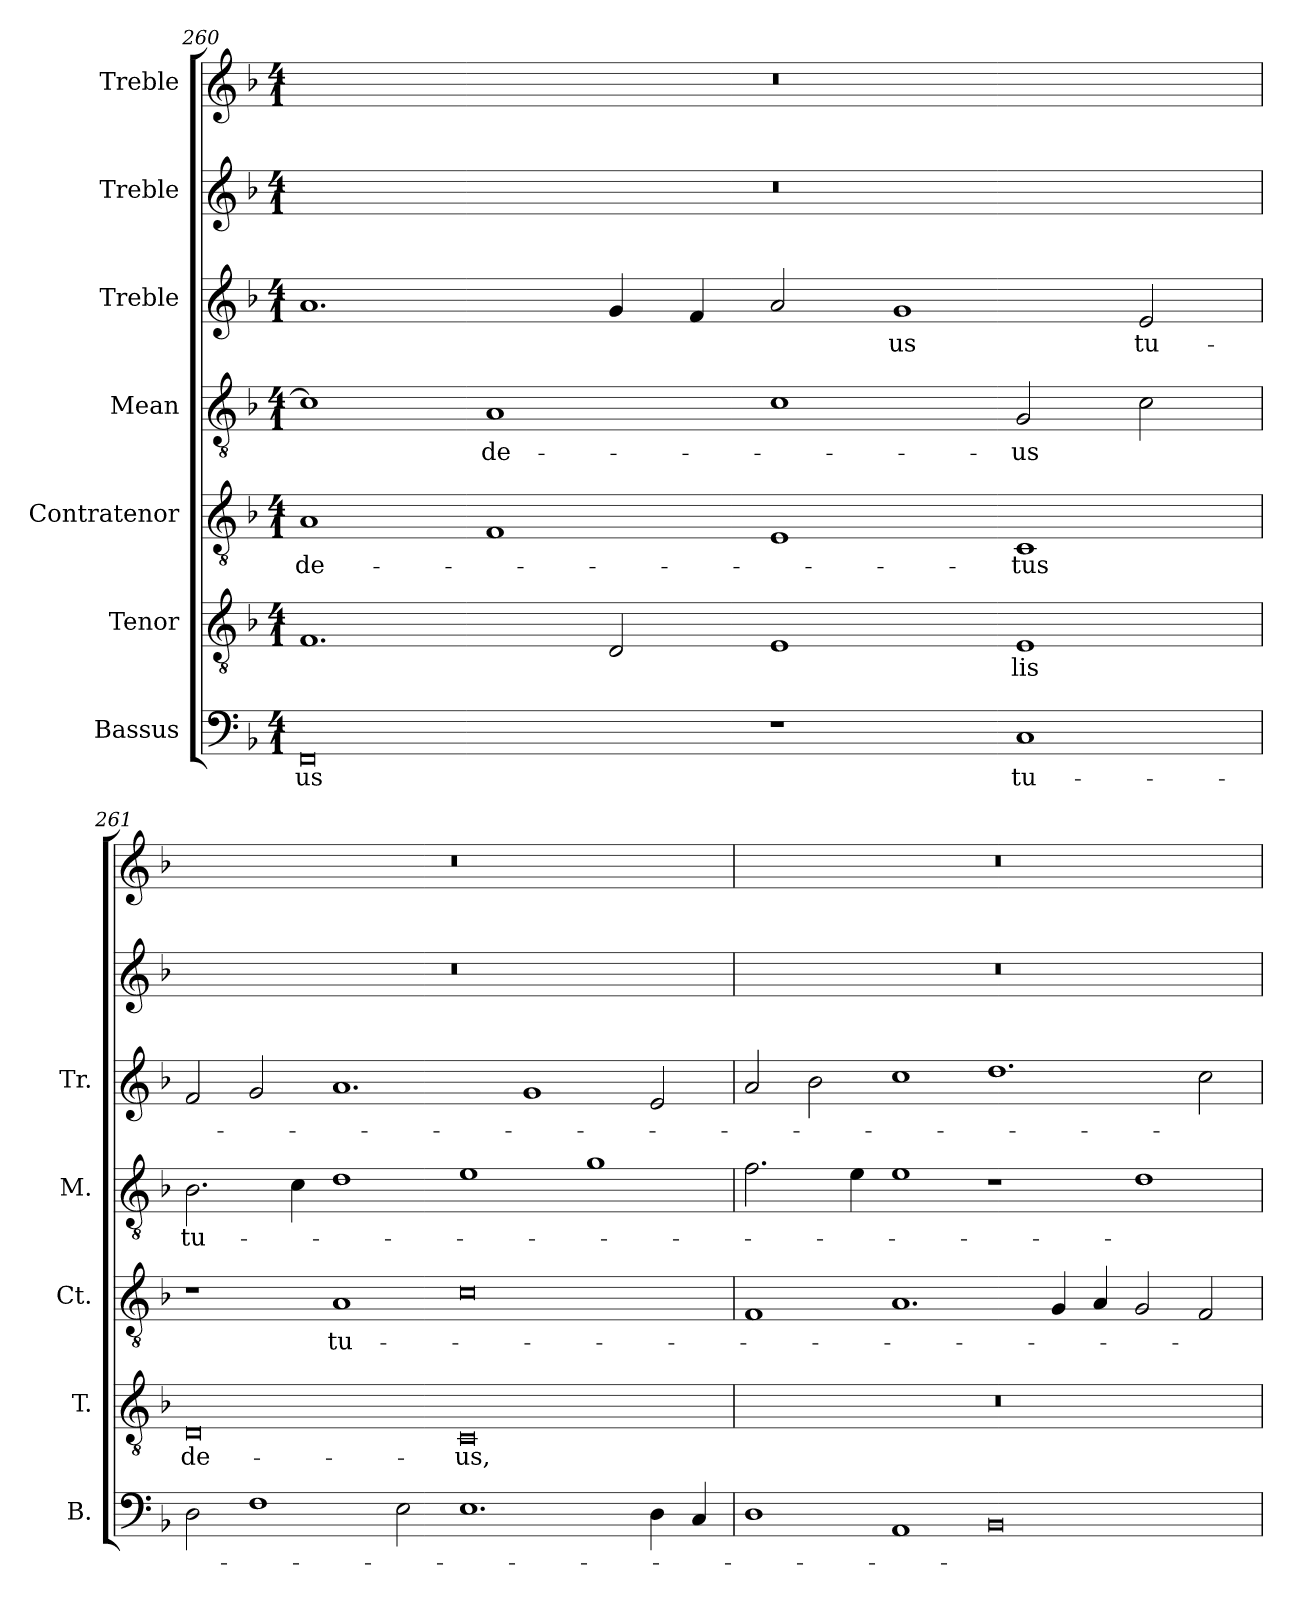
**kern	**text	**kern	**text	**kern	**text	**kern	**text	**kern	**text	**kern	**kern
*part7	*part7	*part6	*part6	*part5	*part5	*part4	*part4	*part3	*part3	*part2	*part1
*staff7	*staff7	*staff6	*staff6	*staff5	*staff5	*staff4	*staff4	*staff3	*staff3	*staff2	*staff1
*I"Bassus	*	*I"Tenor	*	*I"Contratenor	*	*I"Mean	*	*I"Treble	*	*I"Treble	*I"Treble
*I'B.	*	*I'T.	*	*I'Ct.	*	*I'M.	*	*I'Tr.	*	*	*
!!LO:PB:g=z
*clefF4	*	*clefGv2	*	*clefGv2	*	*clefGv2	*	*clefG2	*	*clefG2	*clefG2
*	*	*ITrd7c12	*	*ITrd7c12	*	*ITrd7c12	*	*	*	*	*
*k[b-]	*	*k[b-]	*	*k[b-]	*	*k[b-]	*	*k[b-]	*	*k[b-]	*k[b-]
*F:	*	*F:	*	*F:	*	*F:	*	*F:	*	*F:	*F:
*M4/1	*	*M4/1	*	*M4/1	*	*M4/1	*	*M4/1	*	*M4/1	*M4/1
=260	=260	=260	=260	=260	=260	=260	=260	=260	=260	=260	=260
!	!LO:LY:b:color=#000000	!	!	!	!	!	!	!	!	!	!
!	!	!	!	!	!LO:LY:b:color=#000000	!	!	!	!	!LO:N:vis=1	!LO:N:vis=1
0FFi	-us	1.FFi	.	1AAi	de-	1Ci]	.	1.ai	.	00r	00r
!	!	!	!	!	!	!	!LO:LY:b:color=#000000	!	!	!	!
.	.	.	.	1FFi	.	1AAi	de-	.	.	.	.
.	.	2DDi/	.	.	.	.	.	4gi/	.	.	.
.	.	.	.	.	.	.	.	4fi/	.	.	.
1r	.	1EEi	.	1EEi	.	1Ci	.	2ai/	.	.	.
!	!	!	!	!	!	!	!	!	!LO:LY:b:color=#000000	!	!
.	.	.	.	.	.	.	.	1gi	-us	.	.
!	!LO:LY:b:color=#000000	!	!	!	!	!	!	!	!	!	!
!	!	!	!LO:LY:b:color=#000000	!	!	!	!	!	!	!	!
!	!	!	!	!	!LO:LY:b:color=#000000	!	!	!	!	!	!
!	!	!	!	!	!	!	!LO:LY:b:color=#000000	!	!	!	!
1Ci	tu-	1EEi	-lis	1CCi	-tus	2GGi/	-us	.	.	.	.
!	!	!	!	!	!	!	!	!	!LO:LY:b:color=#000000	!	!
.	.	.	.	.	.	2Ci\	.	2ei/	tu-	.	.
=261`	=261`	=261`	=261`	=261`	=261`	=261`	=261`	=261`	=261`	=261`	=261`
!	!	!	!LO:LY:b:color=#000000	!	!	!	!	!	!	!	!
!	!	!	!	!	!	!	!LO:LY:b:color=#000000	!	!	!LO:N:vis=1	!LO:N:vis=1
2Di\	.	0DDi	de-	1r	.	2.BB-i\	tu-	2fi/	.	00r	00r
1Fi	.	.	.	.	.	.	.	2gi/	.	.	.
.	.	.	.	.	.	4Ci\	.	.	.	.	.
!	!	!	!	!	!LO:LY:b:color=#000000	!	!	!	!	!	!
.	.	.	.	1AAi	tu-	1Di	.	1.ai	.	.	.
2Ei\	.	.	.	.	.	.	.	.	.	.	.
!	!	!	!LO:LY:b:color=#000000	!	!	!	!	!	!	!	!
1.Ei	.	0CCi	-us,	0Ci	.	1Ei	.	.	.	.	.
.	.	.	.	.	.	.	.	1gi	.	.	.
.	.	.	.	.	.	1Gi	.	.	.	.	.
4Di\	.	.	.	.	.	.	.	2ei/	.	.	.
4Ci/	.	.	.	.	.	.	.	.	.	.	.
=262`	=262`	=262`	=262`	=262`	=262`	=262`	=262`	=262`	=262`	=262`	=262`
!	!	!LO:N:vis=1	!	!	!	!	!	!	!	!LO:N:vis=1	!LO:N:vis=1
1Di	.	00r	.	1FFi	.	2.Fi\	.	2ai/	.	00r	00r
.	.	.	.	.	.	.	.	2b-i\	.	.	.
.	.	.	.	.	.	4Ei\	.	.	.	.	.
1AAi	.	.	.	1.AAi	.	1Ei	.	1cci	.	.	.
0BB-i	.	.	.	.	.	1r	.	1.ddi	.	.	.
.	.	.	.	4GGi/	.	.	.	.	.	.	.
.	.	.	.	4AAi/	.	.	.	.	.	.	.
.	.	.	.	2GGi/	.	1Di	.	.	.	.	.
.	.	.	.	2FFi/	.	.	.	2cci\	.	.	.
=`	=`	=`	=`	=`	=`	=`	=`	=`	=`	=`	=`
*-	*-	*-	*-	*-	*-	*-	*-	*-	*-	*-	*-
